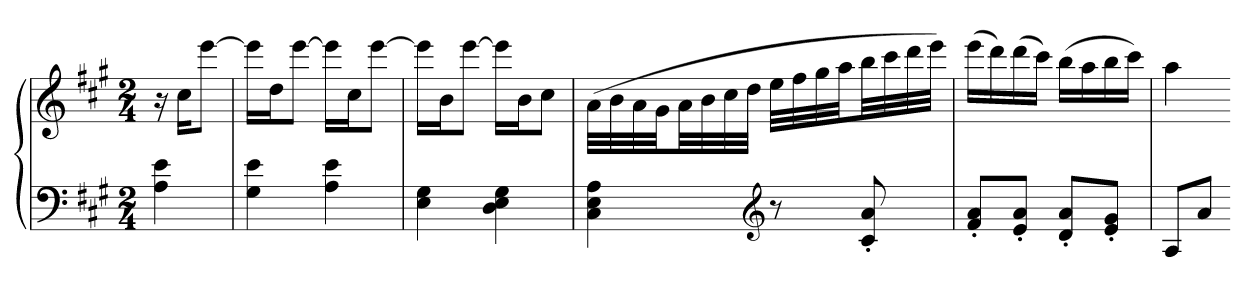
**kern	**kern
*part1	*part1
*staff2	*staff1
*clefF4	*clefG2
*k[f#c#g#]	*k[f#c#g#]
*A:	*A:
*M2/4	*M2/4
=	=
4A 4e	16r
.	16cc#KL
.	[8eeeJ
=25	=25
4G# 4e	16eeeLL]
.	16ddJ
.	[8eeeJ
4A 4e	16eeeLL]
.	16cc#J
.	[8eeeJ
=26	=26
4E 4G#	16eeeLL]
.	16bJ
.	[8eeeJ
4D 4E 4G#	16eeeLL]
.	16bJ
.	8cc#J
=27	=27
4C# 4E 4A	(32aLLL
.	32b
.	32a
.	32g#JJ
.	32aLL
.	32b
.	32cc#
.	32ddJJJ
*clefG2	*
8r	32eeLLL
.	32ff#
.	32gg#
.	32aaJJ
8c#' 8a'	32bbLL
.	32ccc#
.	32ddd
.	32eeeJJJ)
=28	=28
8f#' 8a'L	(16eeeLL
.	16ddd)
8e' 8a'J	(16ddd
.	16ccc#JJ)
8d' 8a'L	(16bbLL
.	16aa
8e' 8g#'J	16bb
.	16ccc#JJ)
=29	=29
8AL	4aa
8aJ	.
=-	=-
*-	*-
